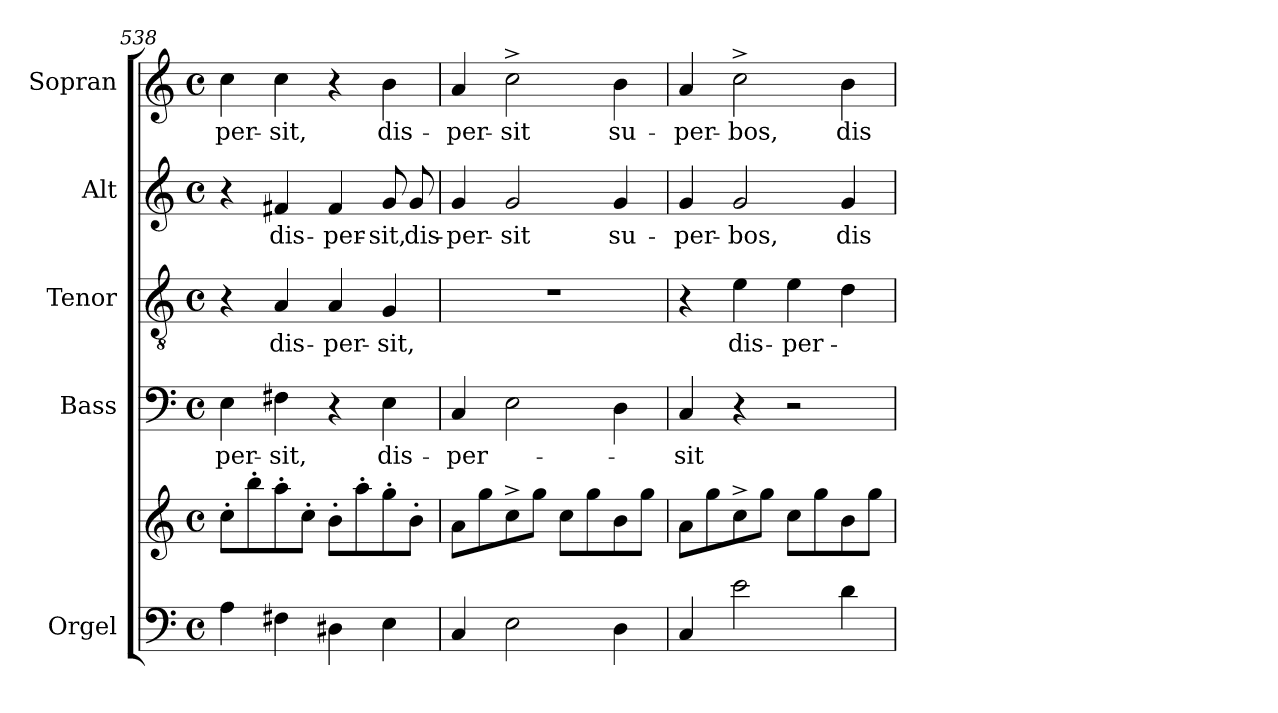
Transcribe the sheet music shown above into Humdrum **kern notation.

**kern	**kern	**kern	**text	**kern	**text	**kern	**text	**kern	**text
*part5	*part5	*part4	*part4	*part3	*part3	*part2	*part2	*part1	*part1
*staff6	*staff5	*staff4	*staff4	*staff3	*staff3	*staff2	*staff2	*staff1	*staff1
*I"Orgel	*	*I"Bass	*	*I"Tenor	*	*I"Alt	*	*I"Sopran	*
*I'Org.	*	*I'B.	*	*I'T.	*	*I'A.	*	*I'S.	*
*clefF4	*clefG2	*clefF4	*	*clefGv2	*	*clefG2	*	*clefG2	*
*k[]	*k[]	*k[]	*	*k[]	*	*k[]	*	*k[]	*
*C:	*C:	*C:	*	*C:	*	*C:	*	*C:	*
*M4/4	*M4/4	*M4/4	*	*M4/4	*	*M4/4	*	*M4/4	*
*met(c)	*met(c)	*met(c)	*	*met(c)	*	*met(c)	*	*met(c)	*
=538	=538	=538	=538	=538	=538	=538	=538	=538	=538
!	!	!	!LO:LY:b	!	!	!	!	!	!LO:LY:b
4A\	8cc'>\L	4E\	-per-	4r	.	4r	.	4cc\	-per-
.	8bb'>\	.	.	.	.	.	.	.	.
!	!	!	!LO:LY:b	!	!LO:LY:b	!	!LO:LY:b	!	!LO:LY:b
4F#X\	8aa'>\	4F#X\	-sit,	4A/	dis-	4f#X/	dis-	4cc\	-sit,
.	8cc'>\J	.	.	.	.	.	.	.	.
!	!	!	!	!	!LO:LY:b	!	!LO:LY:b	!	!
4D#X\	8b'>\L	4r	.	4A/	-per-	4f#/	-per-	4r	.
.	8aa'>\	.	.	.	.	.	.	.	.
!	!	!	!LO:LY:b	!	!LO:LY:b	!	!LO:LY:b	!	!LO:LY:b
4E\	8gg'>\	4E\	dis-	4G/	-sit,	8g/	-sit,	4b\	dis-
!	!	!	!	!	!	!	!LO:LY:b	!	!
.	8b'>\J	.	.	.	.	8g/	dis-	.	.
=539	=539	=539	=539	=539	=539	=539	=539	=539	=539
!	!	!	!LO:LY:b	!	!	!	!LO:LY:b	!	!LO:LY:b
4C/	8a\L	4C/	-per-	1r	.	4g/	-per-	4a/	-per-
.	8gg\	.	.	.	.	.	.	.	.
!	!	!	!	!	!	!	!LO:LY:b	!	!LO:LY:b
2E\	8cc^>\	2E\	.	.	.	2g/	-sit	2cc^>\	-sit
.	8gg\J	.	.	.	.	.	.	.	.
.	8cc\L	.	.	.	.	.	.	.	.
.	8gg\	.	.	.	.	.	.	.	.
!	!	!	!	!	!	!	!LO:LY:b	!	!LO:LY:b
4D\	8b\	4D\	.	.	.	4g/	su-	4b\	su-
.	8gg\J	.	.	.	.	.	.	.	.
=540	=540	=540	=540	=540	=540	=540	=540	=540	=540
!	!	!	!LO:LY:b	!	!	!	!LO:LY:b	!	!LO:LY:b
4C/	8a\L	4C/	-sit	4r	.	4g/	-per-	4a/	-per-
.	8gg\	.	.	.	.	.	.	.	.
!	!	!	!	!	!LO:LY:b	!	!LO:LY:b	!	!LO:LY:b
2e\	8cc^>\	4r	.	4e\	dis-	2g/	-bos,	2cc^>\	-bos,
.	8gg\J	.	.	.	.	.	.	.	.
!	!	!	!	!	!LO:LY:b	!	!	!	!
.	8cc\L	2r	.	4e\	-per-	.	.	.	.
.	8gg\	.	.	.	.	.	.	.	.
!	!	!	!	!	!	!	!LO:LY:b	!	!LO:LY:b
4d\	8b\	.	.	4d\	.	4g/	dis-	4b\	dis-
.	8gg\J	.	.	.	.	.	.	.	.
=	=	=	=	=	=	=	=	=	=
*-	*-	*-	*-	*-	*-	*-	*-	*-	*-
